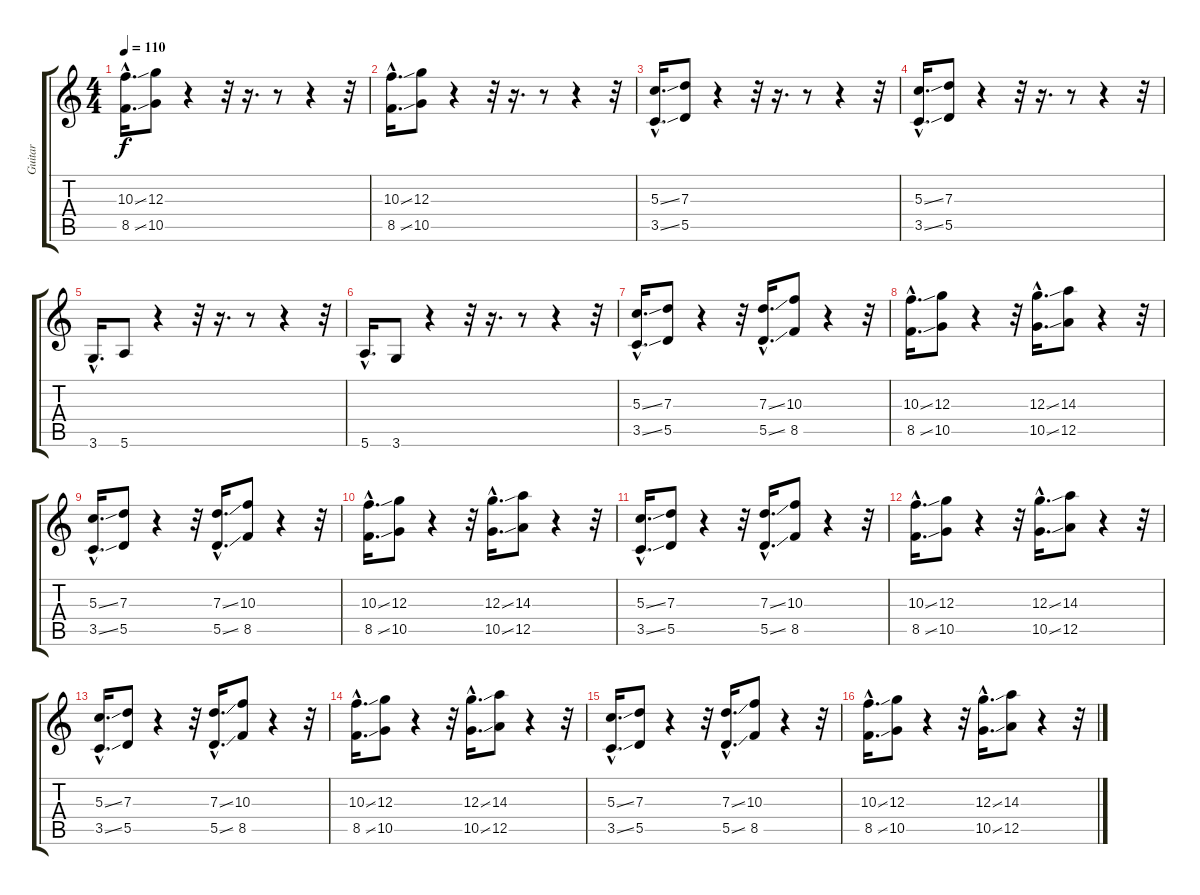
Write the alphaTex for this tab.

\track ("Guitar" "Guitar") {instrument acousticguitarnylon}
\staff {score tabs}
\tuning (E4 B3 G3 D3 A2 E2) {hide}
\ts (4 4)
\tempo 110
\clef g2
\ks c
(10.3{ss hac} 8.5{ss hac}).16{d dy f} (12.3 10.5).8 r.4 r.32 r.16{d} r.8 r.4 r.32 |
(10.3{ss hac} 8.5{ss hac}).16{d} (12.3 10.5).8 r.4 r.32 r.16{d} r.8 r.4 r.32 |
(5.3{ss hac} 3.5{ss hac}).16{d} (7.3 5.5).8 r.4 r.32 r.16{d} r.8 r.4 r.32 |
(5.3{ss hac} 3.5{ss hac}).16{d} (7.3 5.5).8 r.4 r.32 r.16{d} r.8 r.4 r.32 |
3.6{hac}.16{d} 5.6.8 r.4 r.32 r.16{d} r.8 r.4 r.32 |
5.6{hac}.16{d} 3.6.8 r.4 r.32 r.16{d} r.8 r.4 r.32 |
(5.3{ss hac} 3.5{ss hac}).16{d} (7.3 5.5).8 r.4 r.32 (7.3{ss hac} 5.5{ss hac}).16{d} (10.3 8.5).8 r.4 r.32 |
(10.3{ss hac} 8.5{ss hac}).16{d} (12.3 10.5).8 r.4 r.32 (12.3{ss hac} 10.5{ss hac}).16{d} (14.3 12.5).8 r.4 r.32 |
(5.3{ss hac} 3.5{ss hac}).16{d} (7.3 5.5).8 r.4 r.32 (7.3{ss hac} 5.5{ss hac}).16{d} (10.3 8.5).8 r.4 r.32 |
(10.3{ss hac} 8.5{ss hac}).16{d} (12.3 10.5).8 r.4 r.32 (12.3{ss hac} 10.5{ss hac}).16{d} (14.3 12.5).8 r.4 r.32 |
(5.3{ss hac} 3.5{ss hac}).16{d} (7.3 5.5).8 r.4 r.32 (7.3{ss hac} 5.5{ss hac}).16{d} (10.3 8.5).8 r.4 r.32 |
(10.3{ss hac} 8.5{ss hac}).16{d} (12.3 10.5).8 r.4 r.32 (12.3{ss hac} 10.5{ss hac}).16{d} (14.3 12.5).8 r.4 r.32 |
(5.3{ss hac} 3.5{ss hac}).16{d} (7.3 5.5).8 r.4 r.32 (7.3{ss hac} 5.5{ss hac}).16{d} (10.3 8.5).8 r.4 r.32 |
(10.3{ss hac} 8.5{ss hac}).16{d} (12.3 10.5).8 r.4 r.32 (12.3{ss hac} 10.5{ss hac}).16{d} (14.3 12.5).8 r.4 r.32 |
(5.3{ss hac} 3.5{ss hac}).16{d} (7.3 5.5).8 r.4 r.32 (7.3{ss hac} 5.5{ss hac}).16{d} (10.3 8.5).8 r.4 r.32 |
(10.3{ss hac} 8.5{ss hac}).16{d} (12.3 10.5).8 r.4 r.32 (12.3{ss hac} 10.5{ss hac}).16{d} (14.3 12.5).8 r.4 r.32
